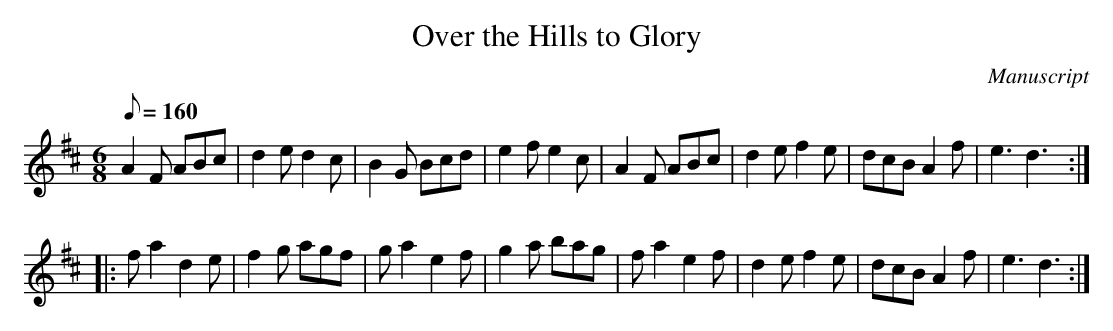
X:1
T: Over the Hills to Glory
M:6/8
L:1/8
Q:160
O:Manuscript
K:D
A2 F ABc|d2 e d2 c|B2 G Bcd|e2 f e2 c|A2 F ABc|d2 e f2 e|dcB A2 f|e3 d3:|
|: f a2 d2 e|f2 g agf|g a2 e2 f|g2 a bag|f a2 e2 f|d2 e f2 e|dcB A2 f|e3 d3 :|
